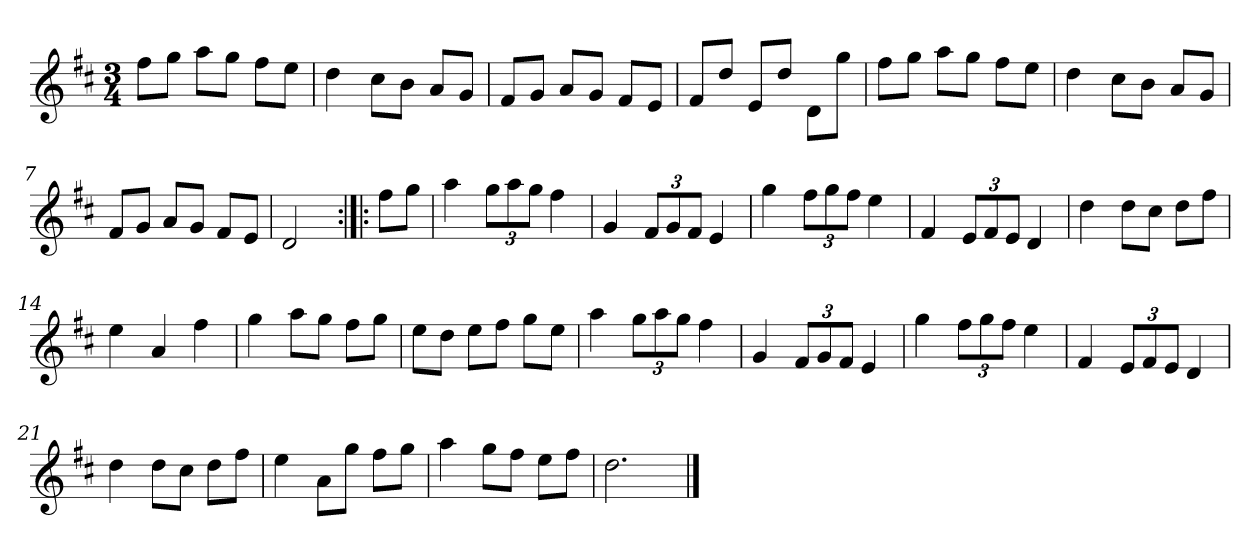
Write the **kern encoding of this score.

**kern
*part1
*staff1
*clefG2
*k[f#c#]
*D:
*M3/4
*MM120
=1
8ff#\L
8gg\J
8aa\L
8gg\J
8ff#\L
8ee\J
=2
4dd
8cc#\L
8b\J
8a/L
8g/J
=3
8f#/L
8g/J
8a/L
8g/J
8f#/L
8e/J
=4
8f#/L
8dd/J
8e/L
8dd/J
8d\L
8gg\J
=5
8ff#\L
8gg\J
8aa\L
8gg\J
8ff#\L
8ee\J
=6
4dd
8cc#\L
8b\J
8a/L
8g/J
=7
8f#/L
8g/J
8a/L
8g/J
8f#/L
8e/J
=8
2d
=:|!|:
8ff#\L
8gg\J
=9
4aa
12gg\L
12aa\
12gg\J
4ff#
=10
4g
12f#/L
12g/
12f#/J
4e
=11
4gg
12ff#\L
12gg\
12ff#\J
4ee
=12
4f#
12e/L
12f#/
12e/J
4d
=13
4dd
8dd\L
8cc#\J
8dd\L
8ff#\J
=14
4ee
4a
4ff#
=15
4gg
8aa\L
8gg\J
8ff#\L
8gg\J
=16
8ee\L
8dd\J
8ee\L
8ff#\J
8gg\L
8ee\J
=17
4aa
12gg\L
12aa\
12gg\J
4ff#
=18
4g
12f#/L
12g/
12f#/J
4e
=19
4gg
12ff#\L
12gg\
12ff#\J
4ee
=20
4f#
12e/L
12f#/
12e/J
4d
=21
4dd
8dd\L
8cc#\J
8dd\L
8ff#\J
=22
4ee
8a\L
8gg\J
8ff#\L
8gg\J
=23
4aa
8gg\L
8ff#\J
8ee\L
8ff#\J
=24
2.dd
==
*-
